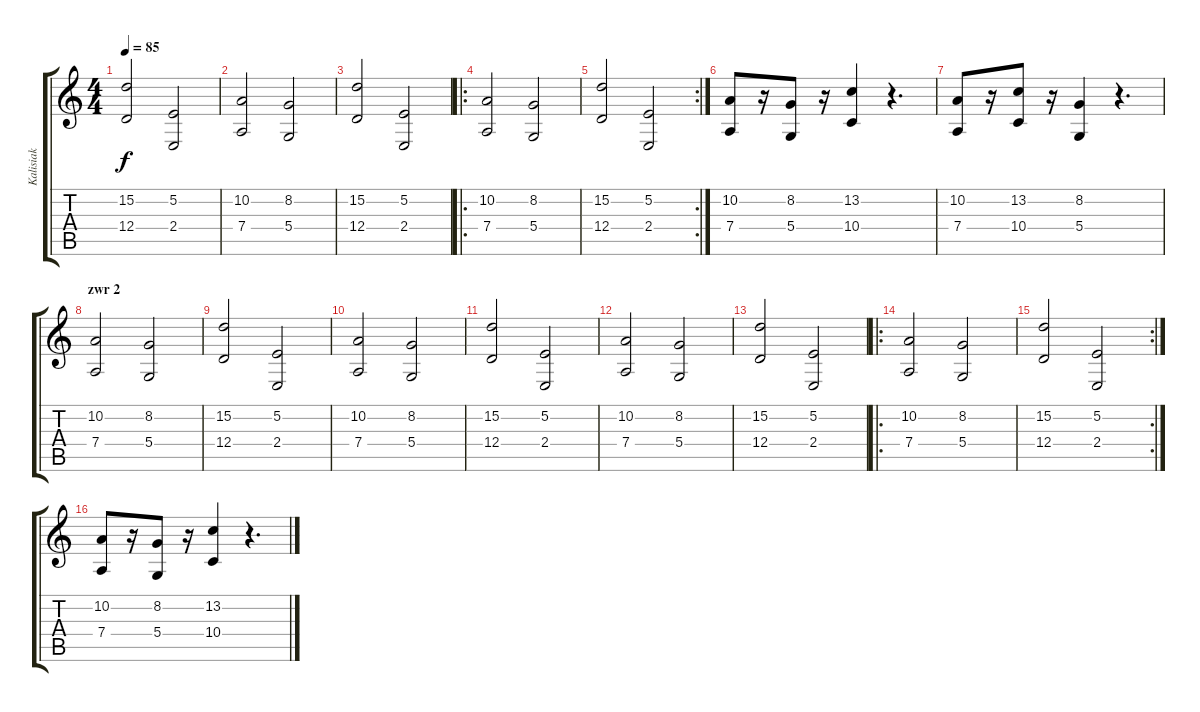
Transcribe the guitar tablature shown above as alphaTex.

\track ("Kalisiak" "Kalisiak") {instrument synthstrings1}
\staff {score tabs}
\tuning (E4 B3 G3 D3 A2 E2) {hide}
\ts (4 4)
\tempo 85
\clef g2
\ks c
(15.2 12.4).2{dy f} (5.2 2.4).2 |
(10.2 7.4).2 (8.2 5.4).2 |
(15.2 12.4).2 (5.2 2.4).2 |
\ro
(10.2 7.4).2 (8.2 5.4).2 |
\rc 2
(15.2 12.4).2 (5.2 2.4).2 |
(10.2 7.4).8 r.16 (8.2 5.4).8 r.16 (13.2 10.4).4 r.4{d} |
(10.2 7.4).8 r.16 (13.2 10.4).8 r.16 (8.2 5.4).4 r.4{d} |
\section ("" "zwr 2")
(10.2 7.4).2 (8.2 5.4).2 |
(15.2 12.4).2 (5.2 2.4).2 |
(10.2 7.4).2 (8.2 5.4).2 |
(15.2 12.4).2 (5.2 2.4).2 |
(10.2 7.4).2 (8.2 5.4).2 |
(15.2 12.4).2 (5.2 2.4).2 |
\ro
(10.2 7.4).2 (8.2 5.4).2 |
\rc 2
(15.2 12.4).2 (5.2 2.4).2 |
(10.2 7.4).8 r.16 (8.2 5.4).8 r.16 (13.2 10.4).4 r.4{d}
